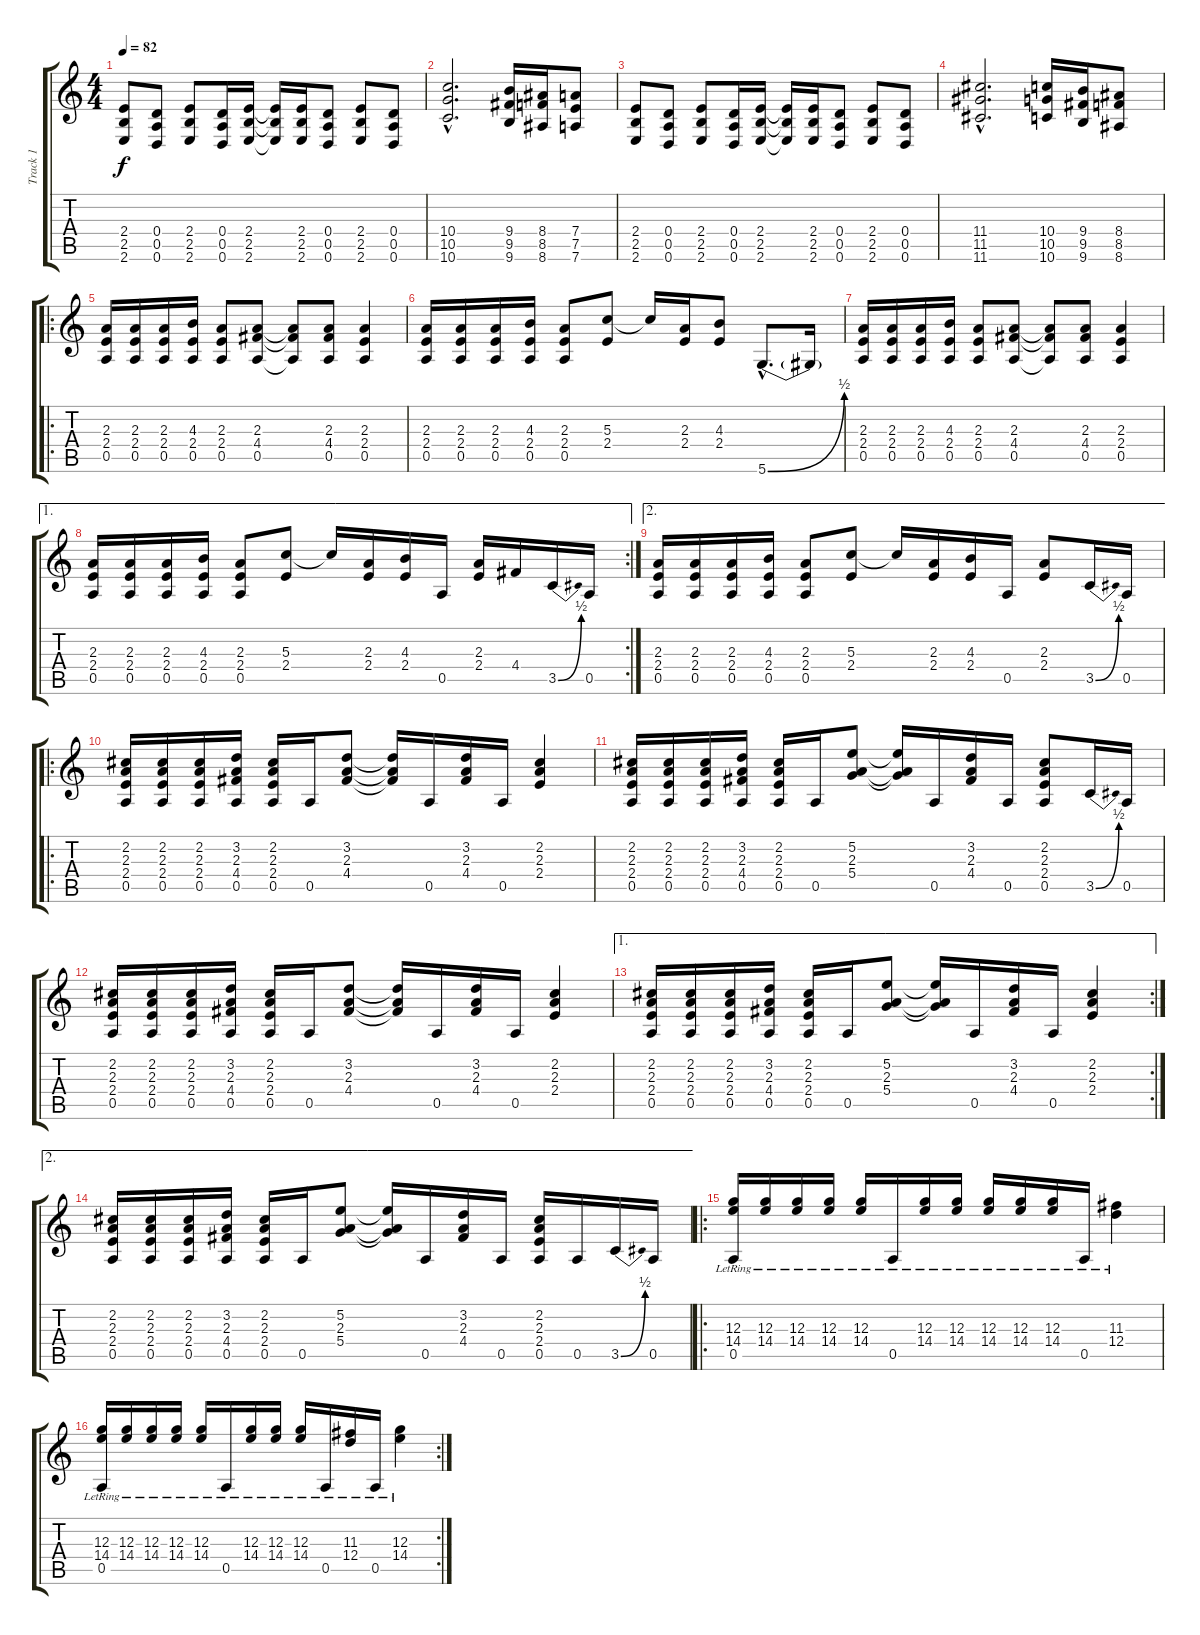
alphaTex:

\track ("Track 1" "Track 1") {instrument overdrivenguitar}
\staff {score tabs}
\tuning (E4 B3 G3 D3 A2 D2) {hide}
\ts (4 4)
\tempo 82
\clef g2
\ks c
(2.4 2.5 2.6).8{dy f} (0.4 0.5 0.6).8 (2.4 2.5 2.6).8 (0.4 0.5 0.6).16 (2.4 2.5 2.6).16 (2.4{t} 2.5{t} 2.6{t}).16 (2.4 2.5 2.6).16 (0.4 0.5 0.6).8 (2.4 2.5 2.6).8 (0.4 0.5 0.6).8 |
(10.4{hac} 10.5{hac} 10.6{hac}).2{d} (9.4 9.5 9.6).16 (8.4 8.5 8.6).16 (7.4 7.5 7.6).8 |
(2.4 2.5 2.6).8 (0.4 0.5 0.6).8 (2.4 2.5 2.6).8 (0.4 0.5 0.6).16 (2.4 2.5 2.6).16 (2.4{t} 2.5{t} 2.6{t}).16 (2.4 2.5 2.6).16 (0.4 0.5 0.6).8 (2.4 2.5 2.6).8 (0.4 0.5 0.6).8 |
(11.4{hac} 11.5{hac} 11.6{hac}).2{d} (10.4 10.5 10.6).16 (9.4 9.5 9.6).16 (8.4 8.5 8.6).8 |
\ro
(2.3 2.4 0.5).16 (2.3 2.4 0.5).16 (2.3 2.4 0.5).16 (4.3 2.4 0.5).16 (2.3 2.4 0.5).8 (2.3 4.4 0.5).8 (2.3{t} 4.4{t} 0.5{t}).8 (2.3 4.4 0.5).8 (2.3 2.4 0.5).4 |
(2.3 2.4 0.5).16 (2.3 2.4 0.5).16 (2.3 2.4 0.5).16 (4.3 2.4 0.5).16 (2.3 2.4 0.5).8 (5.3 2.4).8 5.3{t}.16 (2.3 2.4).16 (4.3 2.4).8 5.6{be (bend 0 0 60 2) hac}.8{d} 5.6{t}.16 |
(2.3 2.4 0.5).16 (2.3 2.4 0.5).16 (2.3 2.4 0.5).16 (4.3 2.4 0.5).16 (2.3 2.4 0.5).8 (2.3 4.4 0.5).8 (2.3{t} 4.4{t} 0.5{t}).8 (2.3 4.4 0.5).8 (2.3 2.4 0.5).4 |
\ae 1
\rc 2
(2.3 2.4 0.5).16 (2.3 2.4 0.5).16 (2.3 2.4 0.5).16 (4.3 2.4 0.5).16 (2.3 2.4 0.5).8 (5.3 2.4).8 5.3{t}.16 (2.3 2.4).16 (4.3 2.4).16 0.5.16 (2.3 2.4).16 4.4.16 3.5{be (bend 0 0 60 2)}.16 0.5.16 |
\ae 2
(2.3 2.4 0.5).16 (2.3 2.4 0.5).16 (2.3 2.4 0.5).16 (4.3 2.4 0.5).16 (2.3 2.4 0.5).8 (5.3 2.4).8 5.3{t}.16 (2.3 2.4).16 (4.3 2.4).16 0.5.16 (2.3 2.4).8 3.5{be (bend 0 0 60 2)}.16 0.5.16 |
\ro
(2.2 2.3 2.4 0.5).16 (2.2 2.3 2.4 0.5).16 (2.2 2.3 2.4 0.5).16 (3.2 2.3 4.4 0.5).16 (2.2 2.3 2.4 0.5).16 0.5.16 (3.2 2.3 4.4).8 (3.2{t} 2.3{t} 4.4{t}).16 0.5.16 (3.2 2.3 4.4).16 0.5.16 (2.2 2.3 2.4).4 |
(2.2 2.3 2.4 0.5).16 (2.2 2.3 2.4 0.5).16 (2.2 2.3 2.4 0.5).16 (3.2 2.3 4.4 0.5).16 (2.2 2.3 2.4 0.5).16 0.5.16 (5.2 2.3 5.4).8 (5.2{t} 2.3{t} 5.4{t}).16 0.5.16 (3.2 2.3 4.4).16 0.5.16 (2.2 2.3 2.4 0.5).8 3.5{be (bend 0 0 60 2)}.16 0.5.16 |
(2.2 2.3 2.4 0.5).16 (2.2 2.3 2.4 0.5).16 (2.2 2.3 2.4 0.5).16 (3.2 2.3 4.4 0.5).16 (2.2 2.3 2.4 0.5).16 0.5.16 (3.2 2.3 4.4).8 (3.2{t} 2.3{t} 4.4{t}).16 0.5.16 (3.2 2.3 4.4).16 0.5.16 (2.2 2.3 2.4).4 |
\ae 1
\rc 2
(2.2 2.3 2.4 0.5).16 (2.2 2.3 2.4 0.5).16 (2.2 2.3 2.4 0.5).16 (3.2 2.3 4.4 0.5).16 (2.2 2.3 2.4 0.5).16 0.5.16 (5.2 2.3 5.4).8 (5.2{t} 2.3{t} 5.4{t}).16 0.5.16 (3.2 2.3 4.4).16 0.5.16 (2.2 2.3 2.4).4 |
\ae 2
(2.2 2.3 2.4 0.5).16 (2.2 2.3 2.4 0.5).16 (2.2 2.3 2.4 0.5).16 (3.2 2.3 4.4 0.5).16 (2.2 2.3 2.4 0.5).16 0.5.16 (5.2 2.3 5.4).8 (5.2{t} 2.3{t} 5.4{t}).16 0.5.16 (3.2 2.3 4.4).16 0.5.16 (2.2 2.3 2.4 0.5).16 0.5.16 3.5{be (bend 0 0 60 2)}.16 0.5.16 |
\ro
(12.3{lr} 14.4{lr} 0.5{lr}).16 (12.3{lr} 14.4{lr}).16 (12.3{lr} 14.4{lr}).16 (12.3{lr} 14.4{lr}).16 (12.3{lr} 14.4{lr}).16 0.5{lr}.16 (12.3{lr} 14.4{lr}).16 (12.3{lr} 14.4{lr}).16 (12.3{lr} 14.4{lr}).16 (12.3{lr} 14.4{lr}).16 (12.3{lr} 14.4{lr}).16 0.5{lr}.16 (11.3{lr} 12.4{lr}).4 |
\rc 2
(12.3{lr} 14.4{lr} 0.5{lr}).16 (12.3{lr} 14.4{lr}).16 (12.3{lr} 14.4{lr}).16 (12.3{lr} 14.4{lr}).16 (12.3{lr} 14.4{lr}).16 0.5{lr}.16 (12.3{lr} 14.4{lr}).16 (12.3{lr} 14.4{lr}).16 (12.3{lr} 14.4{lr}).16 0.5{lr}.16 (11.3{lr} 12.4{lr}).16 0.5{lr}.16 (12.3{lr} 14.4{lr}).4
